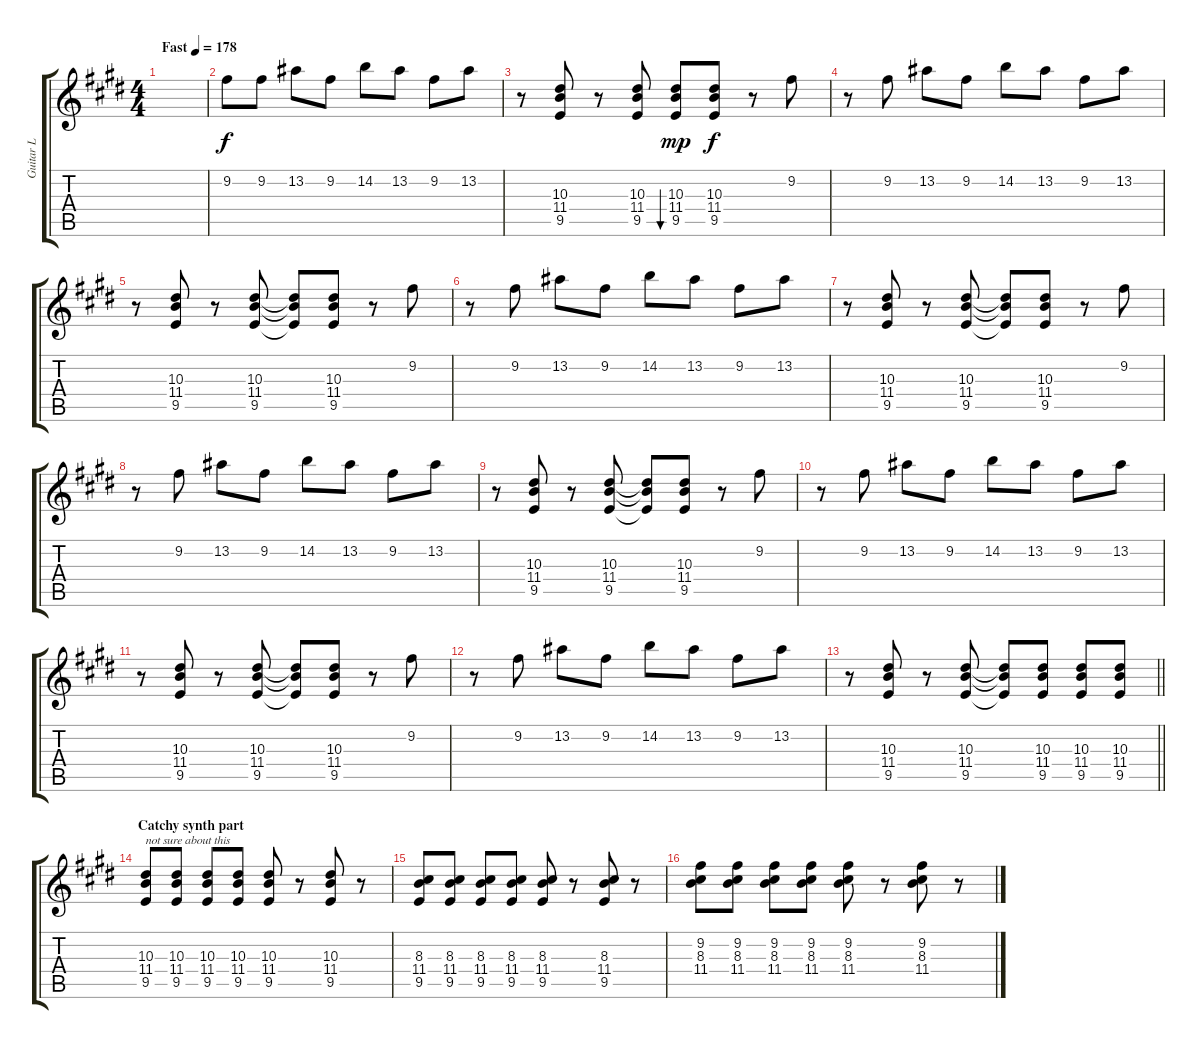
\track ("Guitar L" "Guitar L") {instrument overdrivenguitar}
\staff {score tabs}
\tuning (D4 A3 F3 C3 G2 D2) {hide}
\ts (4 4)
\tempo (178 "Fast")
\clef g2
\ks e
|
9.2.8 9.2.8 13.2.8 9.2.8 14.2.8 13.2.8 9.2.8 13.2.8 |
r.8 (10.3 11.4 9.5).8 r.8 (10.3 11.4 9.5).8 (10.3 11.4 9.5).8{bu 120 dy mp} (10.3 11.4 9.5).8{dy f} r.8 9.2.8 |
r.8 9.2.8 13.2.8 9.2.8 14.2.8 13.2.8 9.2.8 13.2.8 |
r.8 (10.3 11.4 9.5).8 r.8 (10.3 11.4 9.5).8 (10.3{t} 11.4{t} 9.5{t}).8 (10.3 11.4 9.5).8 r.8 9.2.8 |
r.8 9.2.8 13.2.8 9.2.8 14.2.8 13.2.8 9.2.8 13.2.8 |
r.8 (10.3 11.4 9.5).8 r.8 (10.3 11.4 9.5).8 (10.3{t} 11.4{t} 9.5{t}).8 (10.3 11.4 9.5).8 r.8 9.2.8 |
r.8 9.2.8 13.2.8 9.2.8 14.2.8 13.2.8 9.2.8 13.2.8 |
r.8 (10.3 11.4 9.5).8 r.8 (10.3 11.4 9.5).8 (10.3{t} 11.4{t} 9.5{t}).8 (10.3 11.4 9.5).8 r.8 9.2.8 |
r.8 9.2.8 13.2.8 9.2.8 14.2.8 13.2.8 9.2.8 13.2.8 |
r.8 (10.3 11.4 9.5).8 r.8 (10.3 11.4 9.5).8 (10.3{t} 11.4{t} 9.5{t}).8 (10.3 11.4 9.5).8 r.8 9.2.8 |
r.8 9.2.8 13.2.8 9.2.8 14.2.8 13.2.8 9.2.8 13.2.8 |
\barLineRight lightlight
r.8 (10.3 11.4 9.5).8 r.8 (10.3 11.4 9.5).8 (10.3{t} 11.4{t} 9.5{t}).8 (10.3 11.4 9.5).8 (10.3 11.4 9.5).8 (10.3 11.4 9.5).8 |
\section ("" "Catchy synth part")
(10.3 11.4 9.5).8{txt "not sure about this"} (10.3 11.4 9.5).8 (10.3 11.4 9.5).8 (10.3 11.4 9.5).8 (10.3 11.4 9.5).8 r.8 (10.3 11.4 9.5).8 r.8 |
(8.3 11.4 9.5).8 (8.3 11.4 9.5).8 (8.3 11.4 9.5).8 (8.3 11.4 9.5).8 (8.3 11.4 9.5).8 r.8 (8.3 11.4 9.5).8 r.8 |
(9.2 8.3 11.4).8 (9.2 8.3 11.4).8 (9.2 8.3 11.4).8 (9.2 8.3 11.4).8 (9.2 8.3 11.4).8 r.8 (9.2 8.3 11.4).8 r.8
